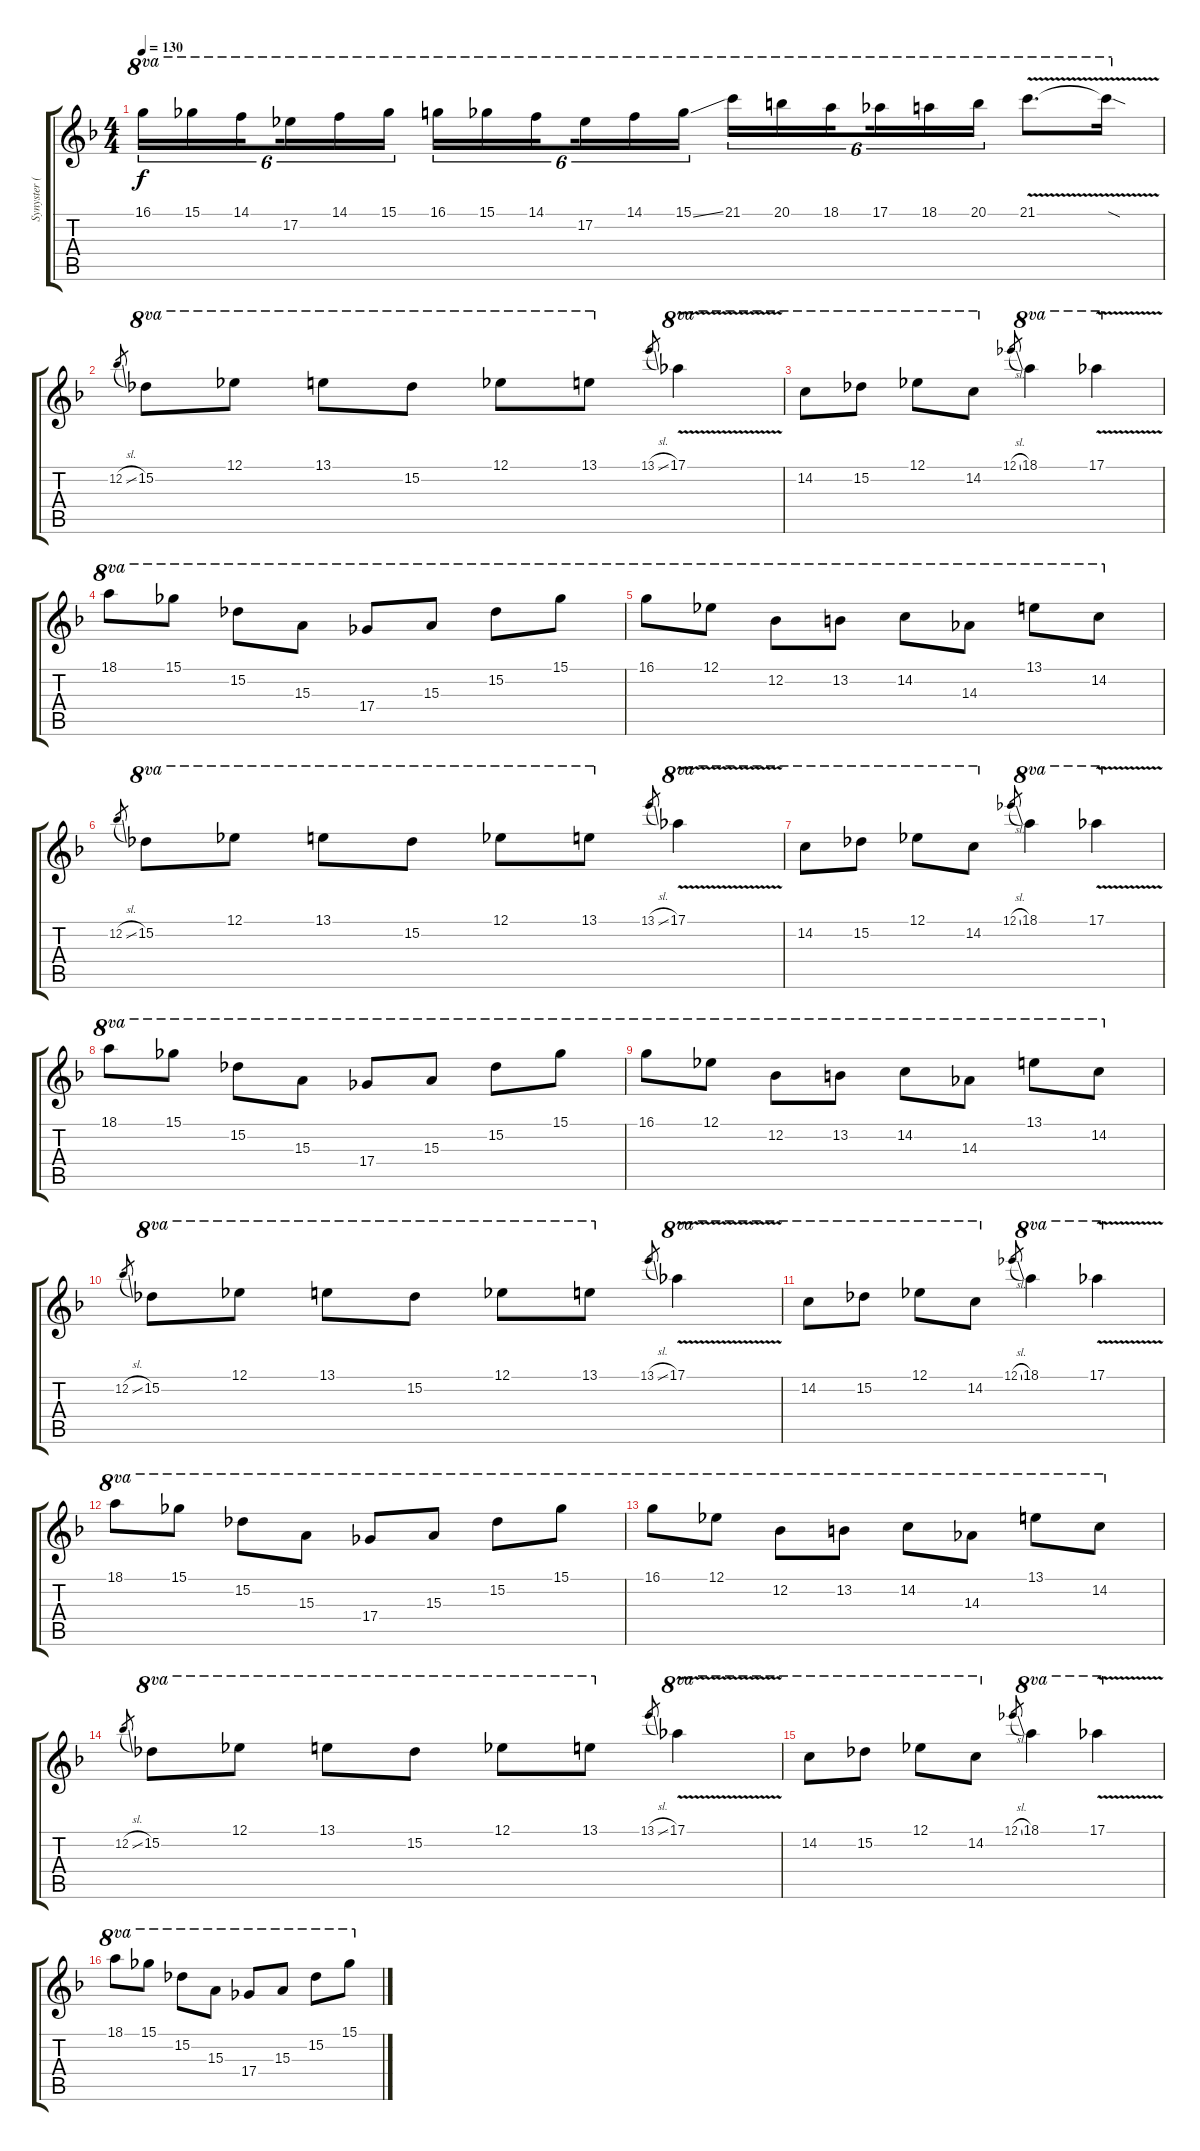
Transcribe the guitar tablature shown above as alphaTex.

\track ("Synyster ( Lead Gtr )" "Synyster (") {instrument distortionguitar}
\staff {score tabs}
\tuning (Eb4 Bb3 Gb3 Db3 Ab2 Db2) {hide}
\ts (4 4)
\tempo 130
\clef g2
\ks f
16.1.16{tu (6 4) ot 8va dy f} 15.1.16{tu (6 4) ot 8va} 14.1.16{tu (6 4) ot 8va beam splitsecondary} 17.2.16{tu (6 4) ot 8va} 14.1.16{tu (6 4) ot 8va} 15.1.16{tu (6 4) ot 8va} 16.1.16{tu (6 4) ot 8va} 15.1.16{tu (6 4) ot 8va} 14.1.16{tu (6 4) ot 8va beam splitsecondary} 17.2.16{tu (6 4) ot 8va} 14.1.16{tu (6 4) ot 8va} 15.1{ss}.16{tu (6 4) ot 8va} 21.1.16{tu (6 4) ot 8va} 20.1.16{tu (6 4) ot 8va} 18.1.16{tu (6 4) ot 8va beam splitsecondary} 17.1.16{tu (6 4) ot 8va} 18.1.16{tu (6 4) ot 8va} 20.1.16{tu (6 4) ot 8va} 21.1{v}.8{d ot 8va} 21.1{sod t}.16{ot 8va} |
12.2{sl}.8{gr} 15.2.8{ot 8va} 12.1.8{ot 8va} 13.1.8{ot 8va} 15.2.8{ot 8va} 12.1.8{ot 8va} 13.1.8{ot 8va} 13.1{sl}.8{gr} 17.1{v}.4{ot 8va} |
14.2.8{ot 8va} 15.2.8{ot 8va} 12.1.8{ot 8va} 14.2.8{ot 8va} 12.1{sl}.8{gr} 18.1.4{ot 8va} 17.1{v}.4{ot 8va} |
18.1.8{ot 8va} 15.1.8{ot 8va} 15.2.8{ot 8va} 15.3.8{ot 8va} 17.4.8{ot 8va} 15.3.8{ot 8va} 15.2.8{ot 8va} 15.1.8{ot 8va} |
16.1.8{ot 8va} 12.1.8{ot 8va} 12.2.8{ot 8va} 13.2.8{ot 8va} 14.2.8{ot 8va} 14.3.8{ot 8va} 13.1.8{ot 8va} 14.2.8{ot 8va} |
12.2{sl}.8{gr} 15.2.8{ot 8va} 12.1.8{ot 8va} 13.1.8{ot 8va} 15.2.8{ot 8va} 12.1.8{ot 8va} 13.1.8{ot 8va} 13.1{sl}.8{gr} 17.1{v}.4{ot 8va} |
14.2.8{ot 8va} 15.2.8{ot 8va} 12.1.8{ot 8va} 14.2.8{ot 8va} 12.1{sl}.8{gr} 18.1.4{ot 8va} 17.1{v}.4{ot 8va} |
18.1.8{ot 8va} 15.1.8{ot 8va} 15.2.8{ot 8va} 15.3.8{ot 8va} 17.4.8{ot 8va} 15.3.8{ot 8va} 15.2.8{ot 8va} 15.1.8{ot 8va} |
16.1.8{ot 8va} 12.1.8{ot 8va} 12.2.8{ot 8va} 13.2.8{ot 8va} 14.2.8{ot 8va} 14.3.8{ot 8va} 13.1.8{ot 8va} 14.2.8{ot 8va} |
12.2{sl}.8{gr} 15.2.8{ot 8va} 12.1.8{ot 8va} 13.1.8{ot 8va} 15.2.8{ot 8va} 12.1.8{ot 8va} 13.1.8{ot 8va} 13.1{sl}.8{gr} 17.1{v}.4{ot 8va} |
14.2.8{ot 8va} 15.2.8{ot 8va} 12.1.8{ot 8va} 14.2.8{ot 8va} 12.1{sl}.8{gr} 18.1.4{ot 8va} 17.1{v}.4{ot 8va} |
18.1.8{ot 8va} 15.1.8{ot 8va} 15.2.8{ot 8va} 15.3.8{ot 8va} 17.4.8{ot 8va} 15.3.8{ot 8va} 15.2.8{ot 8va} 15.1.8{ot 8va} |
16.1.8{ot 8va} 12.1.8{ot 8va} 12.2.8{ot 8va} 13.2.8{ot 8va} 14.2.8{ot 8va} 14.3.8{ot 8va} 13.1.8{ot 8va} 14.2.8{ot 8va} |
12.2{sl}.8{gr} 15.2.8{ot 8va} 12.1.8{ot 8va} 13.1.8{ot 8va} 15.2.8{ot 8va} 12.1.8{ot 8va} 13.1.8{ot 8va} 13.1{sl}.8{gr} 17.1{v}.4{ot 8va} |
14.2.8{ot 8va} 15.2.8{ot 8va} 12.1.8{ot 8va} 14.2.8{ot 8va} 12.1{sl}.8{gr} 18.1.4{ot 8va} 17.1{v}.4{ot 8va} |
18.1.8{ot 8va} 15.1.8{ot 8va} 15.2.8{ot 8va} 15.3.8{ot 8va} 17.4.8{ot 8va} 15.3.8{ot 8va} 15.2.8{ot 8va} 15.1.8{ot 8va}
